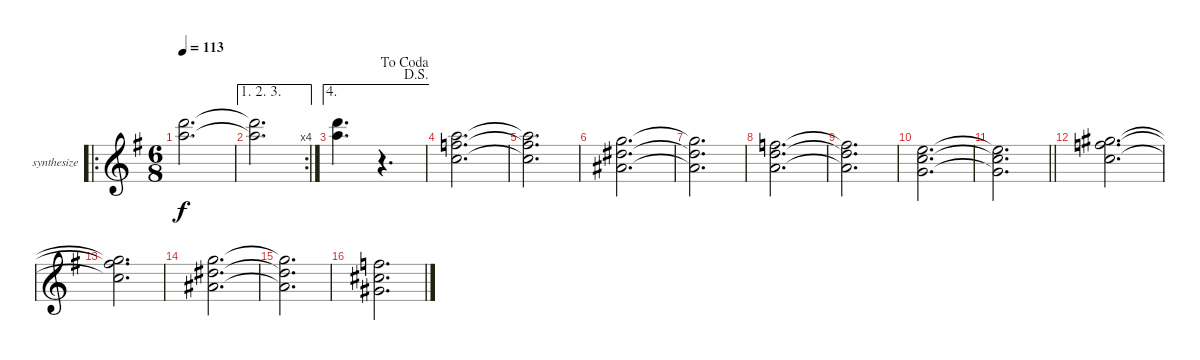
\bracketExtendMode groupsimilarinstruments
\firstSystemTrackNameOrientation horizontal
\otherSystemsTrackNameOrientation horizontal
\track ("synthesizer arranged for guitar" "synthesize") {instrument tremolostrings}
\staff {score}
\tuning (D4 A3 F3 C3 G2 D2)
\displaytranspose 12
\ro
\ts (6 8)
\tempo 113
\clef g2
\ks g
(12.1 12.2).2{d dy f} |
\ae (1 2 3)
\rc 4
(12.1{t} 12.2{t}).2{d} |
\ae 4
\jump dalsegno
\jump dacoda
(12.1 12.2).4{d} r.4{d} |
(7.1 8.2 7.3).2{d} |
(7.1{t} 8.2{t} 7.3{t}).2{d} |
(5.1 6.2 5.3).2{d} |
(5.1{t} 6.2{t} 5.3{t}).2{d} |
(8.2 9.3 9.4).2{d} |
(8.2{t} 9.3{t} 9.4{t}).2{d} |
(7.2 7.3 7.4).2{d} |
\barLineRight lightlight
(7.2{t} 7.3{t} 7.4{t}).2{d} |
(6.1 8.2 7.3).2{d} |
(6.1{t} 8.2{t} 7.3{t}).2{d} |
(5.1 6.2 5.3).2{d} |
(5.1{t} 6.2{t} 5.3{t}).2{d} |
(8.2 8.3 8.4).2{d}
